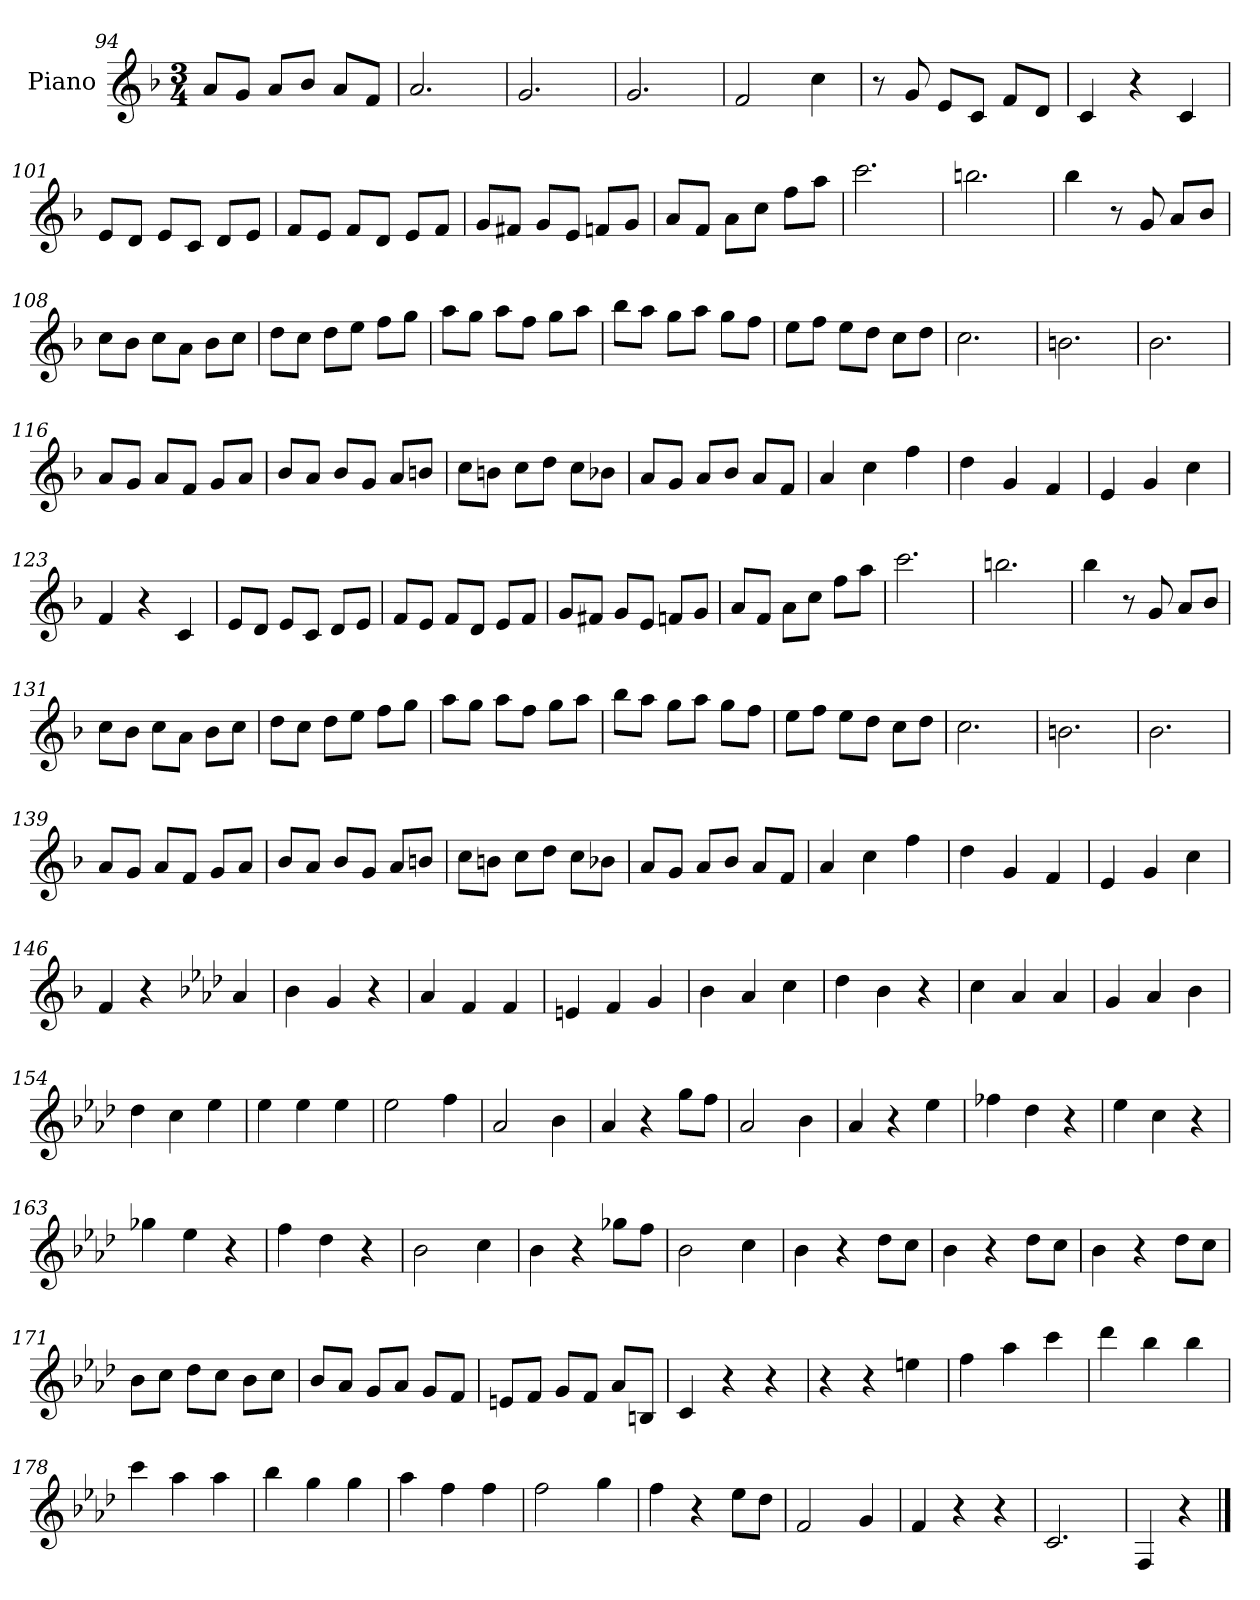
**kern
*part1
*staff1
*I"Piano
*I'Pno
*clefG2
*k[b-]
*M3/4
=94
8a/L
8g/J
8a/L
8b-/J
8a/L
8f/J
=95
2.a
=96
2.g
=97
2.g
=98
2f
4cc
=99
8r
8g
8e/L
8c/J
8f/L
8d/J
=100
4c
4r
4c
=101
8e/L
8d/J
8e/L
8c/J
8d/L
8e/J
=102
8f/L
8e/J
8f/L
8d/J
8e/L
8f/J
=103
8g/L
8f#X/J
8g/L
8e/J
8fn/L
8g/J
=104
8a/L
8f/J
8a\L
8cc\J
8ff\L
8aa\J
=105
2.ccc
=106
2.bbn
=107
4bb-
8r
8g
8a/L
8b-/J
=108
8cc\L
8b-\J
8cc\L
8a\J
8b-\L
8cc\J
=109
8dd\L
8cc\J
8dd\L
8ee\J
8ff\L
8gg\J
=110
8aa\L
8gg\J
8aa\L
8ff\J
8gg\L
8aa\J
=111
8bb-\L
8aa\J
8gg\L
8aa\J
8gg\L
8ff\J
=112
8ee\L
8ff\J
8ee\L
8dd\J
8cc\L
8dd\J
=113
2.cc
=114
2.bn
=115
2.b-
=116
8a/L
8g/J
8a/L
8f/J
8g/L
8a/J
=117
8b-/L
8a/J
8b-/L
8g/J
8a/L
8bn/J
=118
8cc\L
8bn\J
8cc\L
8dd\J
8cc\L
8b-X\J
=119
8a/L
8g/J
8a/L
8b-/J
8a/L
8f/J
=120
4a
4cc
4ff
=121
4dd
4g
4f
=122
4e
4g
4cc
=123
4f
4r
4c
=124
8e/L
8d/J
8e/L
8c/J
8d/L
8e/J
=125
8f/L
8e/J
8f/L
8d/J
8e/L
8f/J
=126
8g/L
8f#X/J
8g/L
8e/J
8fn/L
8g/J
=127
8a/L
8f/J
8a\L
8cc\J
8ff\L
8aa\J
=128
2.ccc
=129
2.bbn
=130
4bb-
8r
8g
8a/L
8b-/J
=131
8cc\L
8b-\J
8cc\L
8a\J
8b-\L
8cc\J
=132
8dd\L
8cc\J
8dd\L
8ee\J
8ff\L
8gg\J
=133
8aa\L
8gg\J
8aa\L
8ff\J
8gg\L
8aa\J
=134
8bb-\L
8aa\J
8gg\L
8aa\J
8gg\L
8ff\J
=135
8ee\L
8ff\J
8ee\L
8dd\J
8cc\L
8dd\J
=136
2.cc
=137
2.bn
=138
2.b-
=139
8a/L
8g/J
8a/L
8f/J
8g/L
8a/J
=140
8b-/L
8a/J
8b-/L
8g/J
8a/L
8bn/J
=141
8cc\L
8bn\J
8cc\L
8dd\J
8cc\L
8b-X\J
=142
8a/L
8g/J
8a/L
8b-/J
8a/L
8f/J
=143
4a
4cc
4ff
=144
4dd
4g
4f
=145
4e
4g
4cc
=146
4f
4r
*k[b-e-a-d-]
4a-
=147
4b-
4g
4r
=148
4a-
4f
4f
=149
4en
4f
4g
=150
4b-
4a-
4cc
=151
4dd-
4b-
4r
=152
4cc
4a-
4a-
=153
4g
4a-
4b-
=154
4dd-
4cc
4ee-
=155
4ee-
4ee-
4ee-
=156
2ee-
4ff
=157
2a-
4b-
=158
4a-
4r
8gg\L
8ff\J
=159
2a-
4b-
=160
4a-
4r
4ee-
=161
4ff-X
4dd-
4r
=162
4ee-
4cc
4r
=163
4gg-X
4ee-
4r
=164
4ff
4dd-
4r
=165
2b-
4cc
=166
4b-
4r
8gg-X\L
8ff\J
=167
2b-
4cc
=168
4b-
4r
8dd-\L
8cc\J
=169
4b-
4r
8dd-\L
8cc\J
=170
4b-
4r
8dd-\L
8cc\J
=171
8b-\L
8cc\J
8dd-\L
8cc\J
8b-\L
8cc\J
=172
8b-/L
8a-/J
8g/L
8a-/J
8g/L
8f/J
=173
8en/L
8f/J
8g/L
8f/J
8a-/L
8Bn/J
=174
4c
4r
4r
=175
4r
4r
4een
=176
4ff
4aa-
4ccc
=177
4ddd-
4bb-
4bb-
=178
4ccc
4aa-
4aa-
=179
4bb-
4gg
4gg
=180
4aa-
4ff
4ff
=181
2ff
4gg
=182
4ff
4r
8ee-\L
8dd-\J
=183
2f
4g
=184
4f
4r
4r
=185
2.c
=186
4F
4r
==
*-
